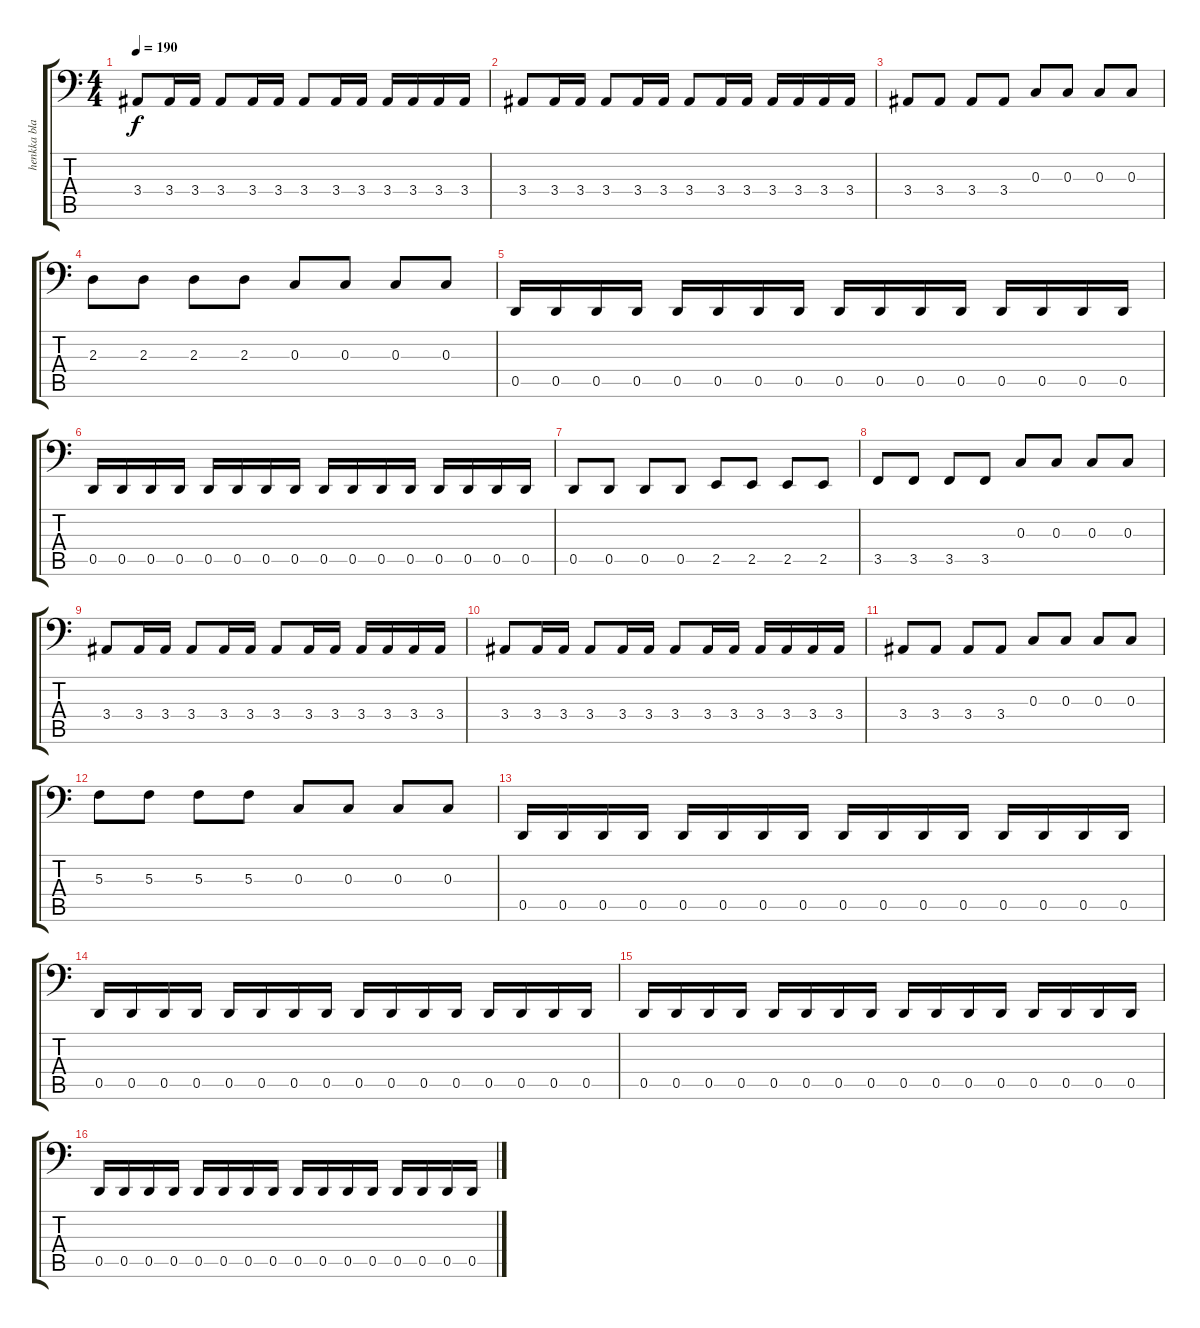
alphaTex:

\track ("henkka blacksmith" "henkka bla") {instrument electricbasspick}
\staff {score tabs}
\tuning (A2 E2 C2 G1 D1 A0) {hide}
\ts (4 4)
\tempo 190
\clef f4
\ks c
3.4.8{dy f} 3.4.16 3.4.16 3.4.8 3.4.16 3.4.16 3.4.8 3.4.16 3.4.16 3.4.16 3.4.16 3.4.16 3.4.16 |
3.4.8 3.4.16 3.4.16 3.4.8 3.4.16 3.4.16 3.4.8 3.4.16 3.4.16 3.4.16 3.4.16 3.4.16 3.4.16 |
3.4.8 3.4.8 3.4.8 3.4.8 0.3.8 0.3.8 0.3.8 0.3.8 |
2.3.8 2.3.8 2.3.8 2.3.8 0.3.8 0.3.8 0.3.8 0.3.8 |
0.5.16 0.5.16 0.5.16 0.5.16 0.5.16 0.5.16 0.5.16 0.5.16 0.5.16 0.5.16 0.5.16 0.5.16 0.5.16 0.5.16 0.5.16 0.5.16 |
0.5.16 0.5.16 0.5.16 0.5.16 0.5.16 0.5.16 0.5.16 0.5.16 0.5.16 0.5.16 0.5.16 0.5.16 0.5.16 0.5.16 0.5.16 0.5.16 |
0.5.8 0.5.8 0.5.8 0.5.8 2.5.8 2.5.8 2.5.8 2.5.8 |
3.5.8 3.5.8 3.5.8 3.5.8 0.3.8 0.3.8 0.3.8 0.3.8 |
3.4.8 3.4.16 3.4.16 3.4.8 3.4.16 3.4.16 3.4.8 3.4.16 3.4.16 3.4.16 3.4.16 3.4.16 3.4.16 |
3.4.8 3.4.16 3.4.16 3.4.8 3.4.16 3.4.16 3.4.8 3.4.16 3.4.16 3.4.16 3.4.16 3.4.16 3.4.16 |
3.4.8 3.4.8 3.4.8 3.4.8 0.3.8 0.3.8 0.3.8 0.3.8 |
5.3.8 5.3.8 5.3.8 5.3.8 0.3.8 0.3.8 0.3.8 0.3.8 |
0.5.16 0.5.16 0.5.16 0.5.16 0.5.16 0.5.16 0.5.16 0.5.16 0.5.16 0.5.16 0.5.16 0.5.16 0.5.16 0.5.16 0.5.16 0.5.16 |
0.5.16 0.5.16 0.5.16 0.5.16 0.5.16 0.5.16 0.5.16 0.5.16 0.5.16 0.5.16 0.5.16 0.5.16 0.5.16 0.5.16 0.5.16 0.5.16 |
0.5.16 0.5.16 0.5.16 0.5.16 0.5.16 0.5.16 0.5.16 0.5.16 0.5.16 0.5.16 0.5.16 0.5.16 0.5.16 0.5.16 0.5.16 0.5.16 |
0.5.16 0.5.16 0.5.16 0.5.16 0.5.16 0.5.16 0.5.16 0.5.16 0.5.16 0.5.16 0.5.16 0.5.16 0.5.16 0.5.16 0.5.16 0.5.16
